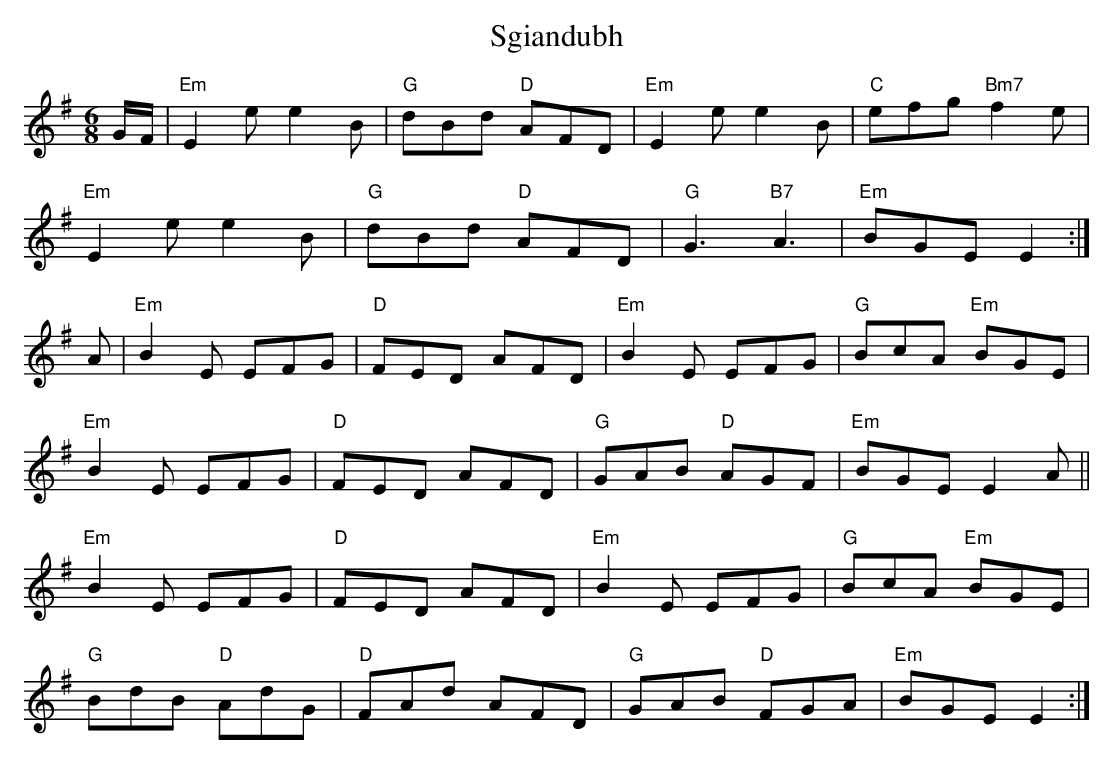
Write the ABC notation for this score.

X:1
T:Sgiandubh
M:6/8
K:Em
G/2F/2|"Em"E2e e2B|"G"dBd "D"AFD|"Em"E2e e2B|"C"efg "Bm7"f2e|
"Em"E2e e2B|"G"dBd "D"AFD|"G"G3 "B7"A3|"Em"BGE E2:|
A|"Em"B2E EFG|"D"FED AFD|"Em"B2E EFG|"G"BcA "Em"BGE|
"Em"B2E EFG|"D"FED AFD|"G"GAB "D"AGF|"Em"BGE E2A||
"Em"B2E EFG|"D"FED AFD|"Em"B2E EFG|"G"BcA "Em"BGE|
"G"BdB "D"AdG|"D"FAd AFD|"G"GAB "D"FGA|"Em"BGE E2:|
